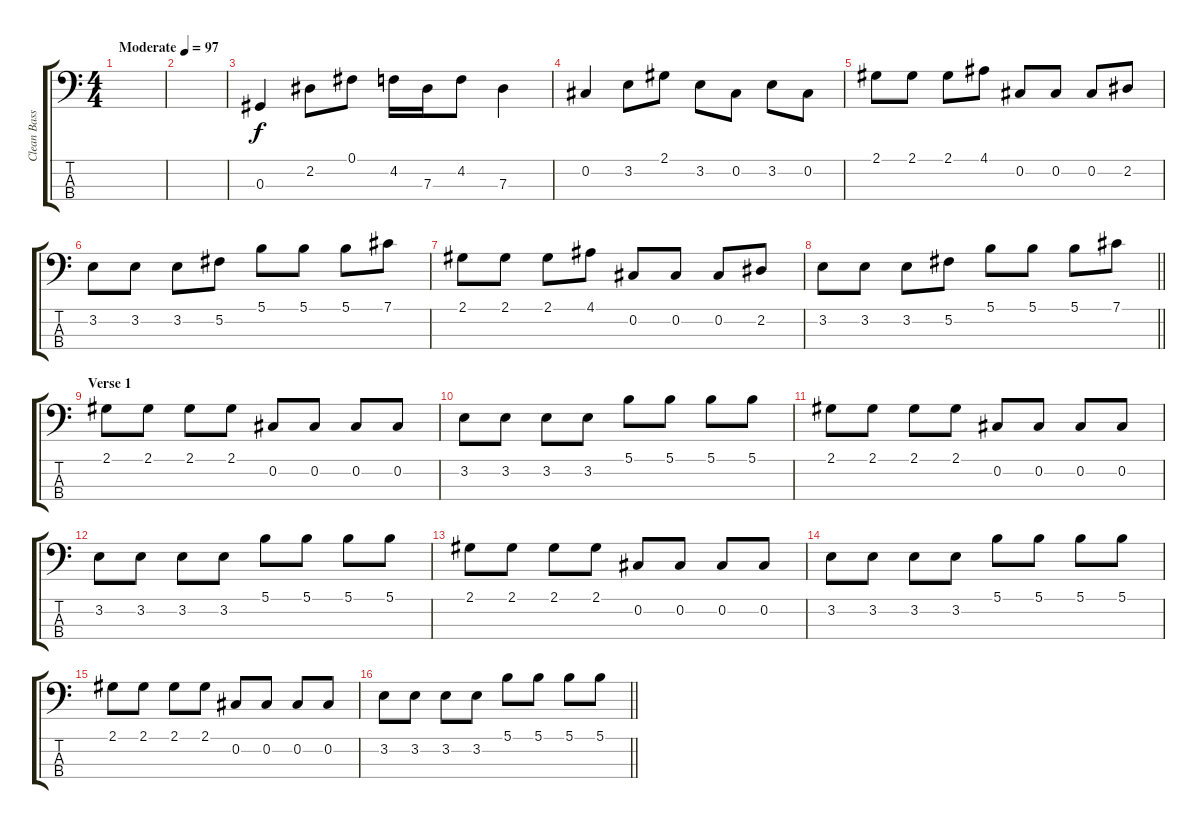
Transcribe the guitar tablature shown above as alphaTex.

\track ("Clean Bass" "Clean Bass") {instrument electricbassfinger}
\staff {score tabs}
\tuning (Gb2 Db2 Ab1 Eb1) {hide}
\ts (4 4)
\tempo (97 "Moderate")
\clef f4
\ks c
|
|
0.3.4 2.2.8 0.1.8 4.2.16 7.3.16 4.2.8 7.3.4 |
0.2.4 3.2.8 2.1.8 3.2.8 0.2.8 3.2.8 0.2.8 |
2.1.8 2.1.8 2.1.8 4.1.8 0.2.8 0.2.8 0.2.8 2.2.8 |
3.2.8 3.2.8 3.2.8 5.2.8 5.1.8 5.1.8 5.1.8 7.1.8 |
2.1.8 2.1.8 2.1.8 4.1.8 0.2.8 0.2.8 0.2.8 2.2.8 |
\barLineRight lightlight
3.2.8 3.2.8 3.2.8 5.2.8 5.1.8 5.1.8 5.1.8 7.1.8 |
\section ("" "Verse 1")
2.1.8 2.1.8 2.1.8 2.1.8 0.2.8 0.2.8 0.2.8 0.2.8 |
3.2.8 3.2.8 3.2.8 3.2.8 5.1.8 5.1.8 5.1.8 5.1.8 |
2.1.8 2.1.8 2.1.8 2.1.8 0.2.8 0.2.8 0.2.8 0.2.8 |
3.2.8 3.2.8 3.2.8 3.2.8 5.1.8 5.1.8 5.1.8 5.1.8 |
2.1.8 2.1.8 2.1.8 2.1.8 0.2.8 0.2.8 0.2.8 0.2.8 |
3.2.8 3.2.8 3.2.8 3.2.8 5.1.8 5.1.8 5.1.8 5.1.8 |
2.1.8 2.1.8 2.1.8 2.1.8 0.2.8 0.2.8 0.2.8 0.2.8 |
\barLineRight lightlight
3.2.8 3.2.8 3.2.8 3.2.8 5.1.8 5.1.8 5.1.8 5.1.8
